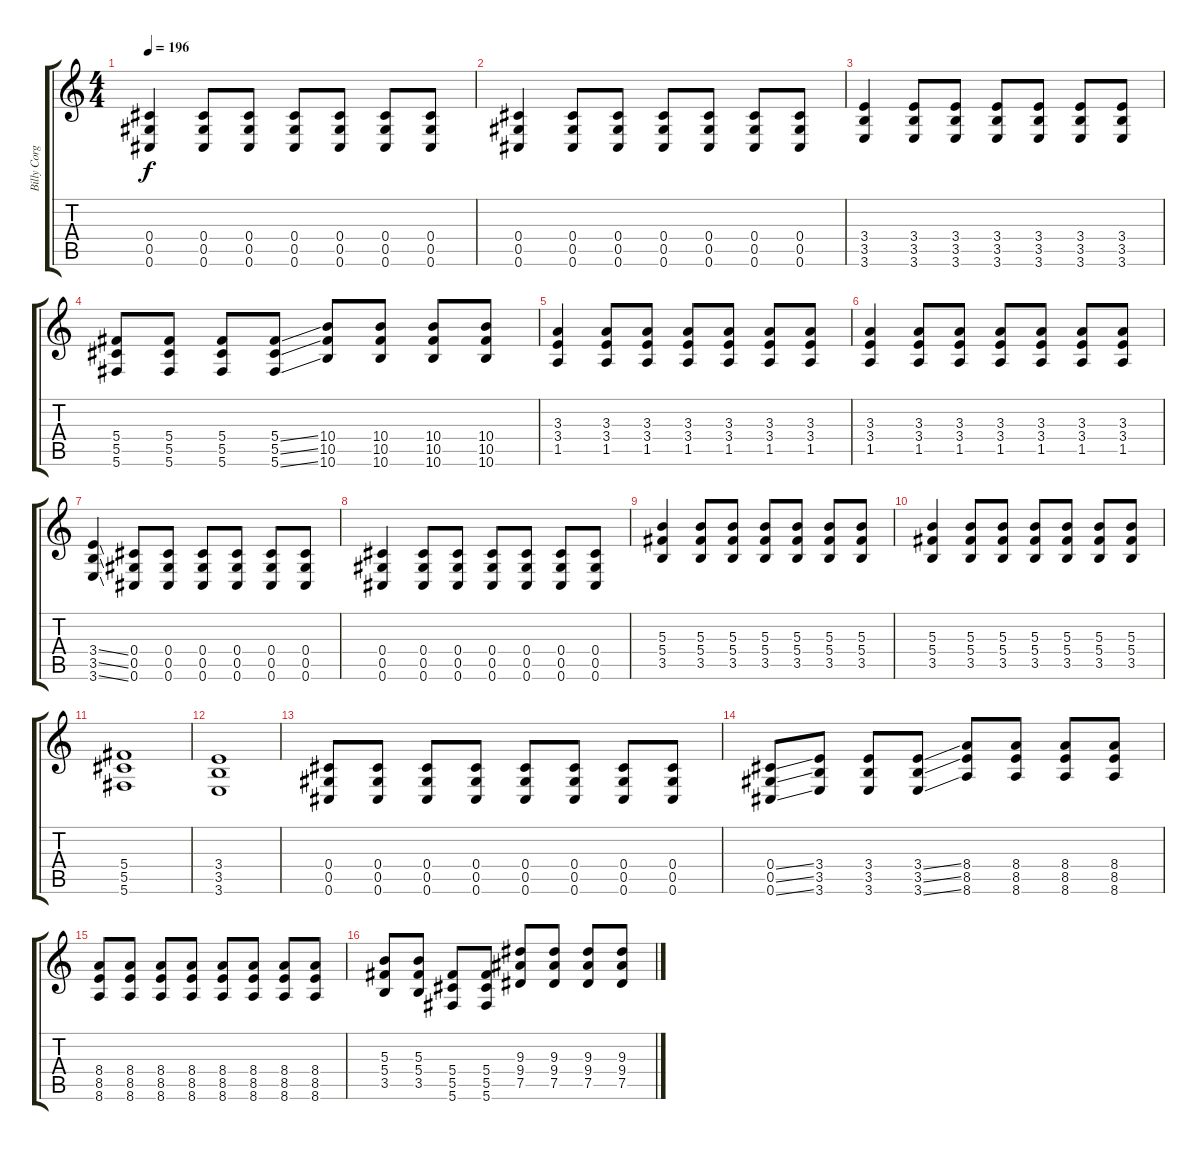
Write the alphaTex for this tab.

\track ("Billy Corgan" "Billy Corg") {instrument distortionguitar}
\staff {score tabs}
\tuning (Eb4 Bb3 Gb3 Db3 Ab2 Db2) {hide}
\ts (4 4)
\tempo 196
\clef g2
\ks c
(0.4 0.5 0.6).4{dy f} (0.4 0.5 0.6).8 (0.4 0.5 0.6).8 (0.4 0.5 0.6).8 (0.4 0.5 0.6).8 (0.4 0.5 0.6).8 (0.4 0.5 0.6).8 |
(0.4 0.5 0.6).4 (0.4 0.5 0.6).8 (0.4 0.5 0.6).8 (0.4 0.5 0.6).8 (0.4 0.5 0.6).8 (0.4 0.5 0.6).8 (0.4 0.5 0.6).8 |
(3.4 3.5 3.6).4 (3.4 3.5 3.6).8 (3.4 3.5 3.6).8 (3.4 3.5 3.6).8 (3.4 3.5 3.6).8 (3.4 3.5 3.6).8 (3.4 3.5 3.6).8 |
(5.4 5.5 5.6).8 (5.4 5.5 5.6).8 (5.4 5.5 5.6).8 (5.4{ss} 5.5{ss} 5.6{ss}).8 (10.4 10.5 10.6).8 (10.4 10.5 10.6).8 (10.4 10.5 10.6).8 (10.4 10.5 10.6).8 |
(3.3 3.4 1.5).4 (3.3 3.4 1.5).8 (3.3 3.4 1.5).8 (3.3 3.4 1.5).8 (3.3 3.4 1.5).8 (3.3 3.4 1.5).8 (3.3 3.4 1.5).8 |
(3.3 3.4 1.5).4 (3.3 3.4 1.5).8 (3.3 3.4 1.5).8 (3.3 3.4 1.5).8 (3.3 3.4 1.5).8 (3.3 3.4 1.5).8 (3.3 3.4 1.5).8 |
(3.4{ss} 3.5{ss} 3.6{ss}).4 (0.4 0.5 0.6).8 (0.4 0.5 0.6).8 (0.4 0.5 0.6).8 (0.4 0.5 0.6).8 (0.4 0.5 0.6).8 (0.4 0.5 0.6).8 |
(0.4 0.5 0.6).4 (0.4 0.5 0.6).8 (0.4 0.5 0.6).8 (0.4 0.5 0.6).8 (0.4 0.5 0.6).8 (0.4 0.5 0.6).8 (0.4 0.5 0.6).8 |
(5.3 5.4 3.5).4 (5.3 5.4 3.5).8 (5.3 5.4 3.5).8 (5.3 5.4 3.5).8 (5.3 5.4 3.5).8 (5.3 5.4 3.5).8 (5.3 5.4 3.5).8 |
(5.3 5.4 3.5).4 (5.3 5.4 3.5).8 (5.3 5.4 3.5).8 (5.3 5.4 3.5).8 (5.3 5.4 3.5).8 (5.3 5.4 3.5).8 (5.3 5.4 3.5).8 |
(5.4 5.5 5.6).1 |
(3.4 3.5 3.6).1 |
(0.4 0.5 0.6).8 (0.4 0.5 0.6).8 (0.4 0.5 0.6).8 (0.4 0.5 0.6).8 (0.4 0.5 0.6).8 (0.4 0.5 0.6).8 (0.4 0.5 0.6).8 (0.4 0.5 0.6).8 |
(0.4{ss} 0.5{ss} 0.6{ss}).8 (3.4 3.5 3.6).8 (3.4 3.5 3.6).8 (3.4{ss} 3.5{ss} 3.6{ss}).8 (8.4 8.5 8.6).8 (8.4 8.5 8.6).8 (8.4 8.5 8.6).8 (8.4 8.5 8.6).8 |
(8.4 8.5 8.6).8 (8.4 8.5 8.6).8 (8.4 8.5 8.6).8 (8.4 8.5 8.6).8 (8.4 8.5 8.6).8 (8.4 8.5 8.6).8 (8.4 8.5 8.6).8 (8.4 8.5 8.6).8 |
(5.3 5.4 3.5).8 (5.3 5.4 3.5).8 (5.4 5.5 5.6).8 (5.4 5.5 5.6).8 (9.3 9.4 7.5).8 (9.3 9.4 7.5).8 (9.3 9.4 7.5).8 (9.3 9.4 7.5).8
